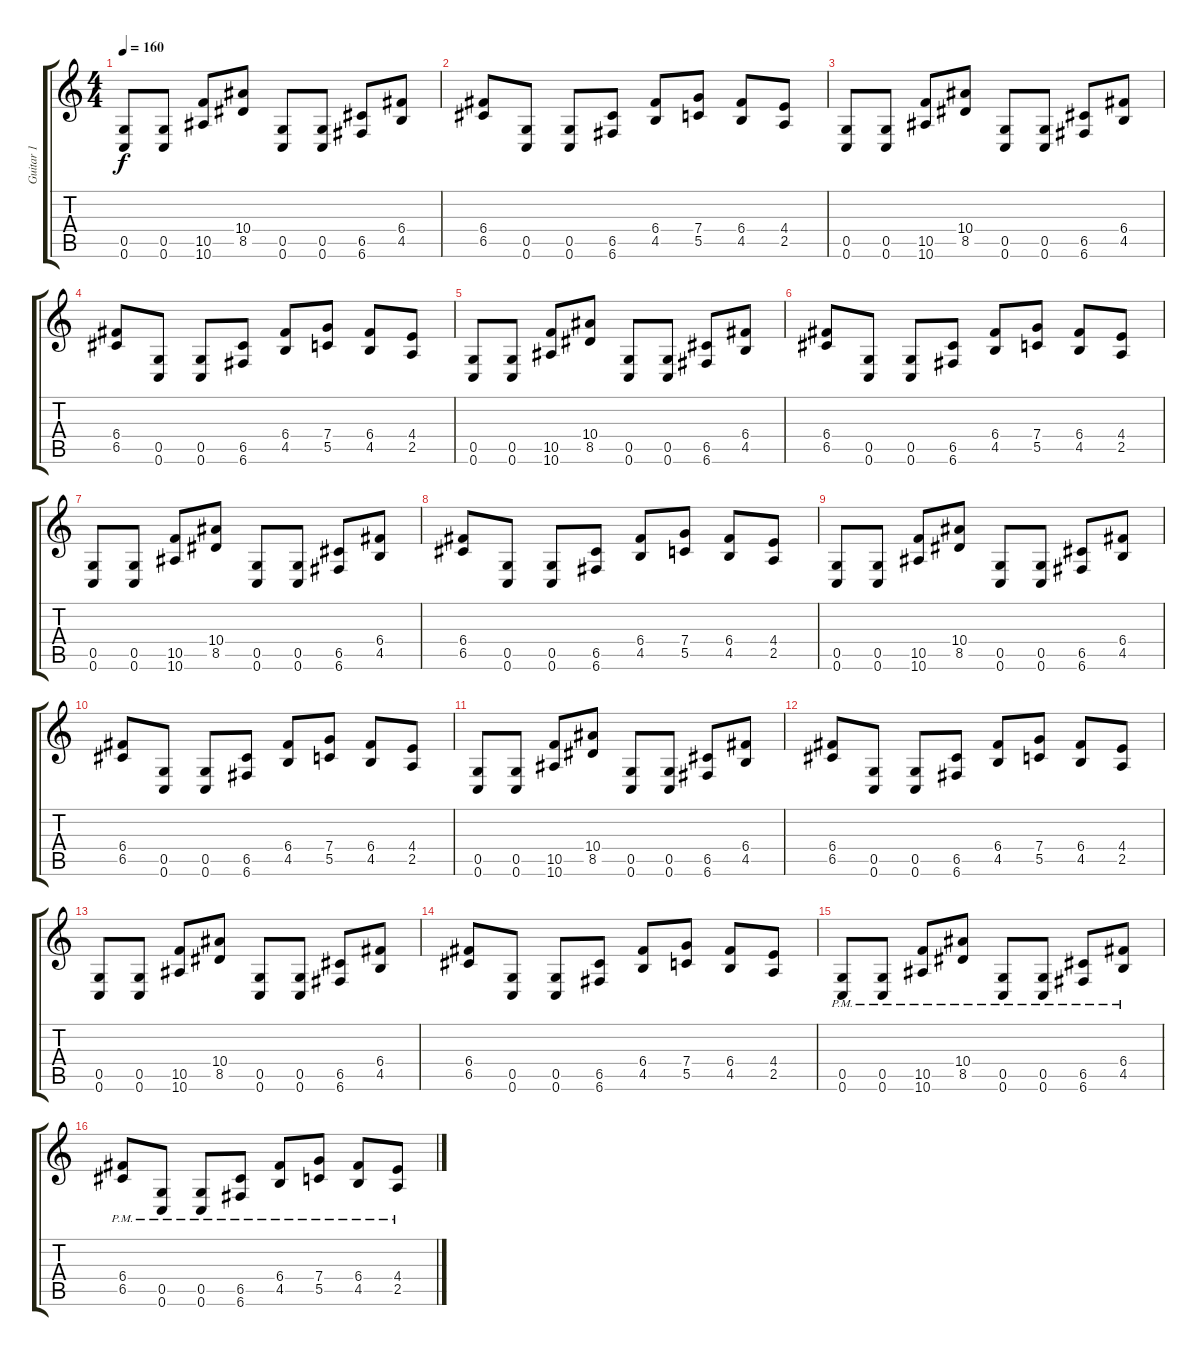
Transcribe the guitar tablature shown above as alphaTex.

\track ("Guitar 1" "Guitar 1") {instrument distortionguitar}
\staff {score tabs}
\tuning (D4 A3 F3 C3 G2 C2) {hide}
\ts (4 4)
\tempo 160
\clef g2
\ks c
(0.5 0.6).8{dy f} (0.5 0.6).8 (10.5 10.6).8 (10.4 8.5).8 (0.5 0.6).8 (0.5 0.6).8 (6.5 6.6).8 (6.4 4.5).8 |
(6.4 6.5).8 (0.5 0.6).8 (0.5 0.6).8 (6.5 6.6).8 (6.4 4.5).8 (7.4 5.5).8 (6.4 4.5).8 (4.4 2.5).8 |
(0.5 0.6).8 (0.5 0.6).8 (10.5 10.6).8 (10.4 8.5).8 (0.5 0.6).8 (0.5 0.6).8 (6.5 6.6).8 (6.4 4.5).8 |
(6.4 6.5).8 (0.5 0.6).8 (0.5 0.6).8 (6.5 6.6).8 (6.4 4.5).8 (7.4 5.5).8 (6.4 4.5).8 (4.4 2.5).8 |
(0.5 0.6).8 (0.5 0.6).8 (10.5 10.6).8 (10.4 8.5).8 (0.5 0.6).8 (0.5 0.6).8 (6.5 6.6).8 (6.4 4.5).8 |
(6.4 6.5).8 (0.5 0.6).8 (0.5 0.6).8 (6.5 6.6).8 (6.4 4.5).8 (7.4 5.5).8 (6.4 4.5).8 (4.4 2.5).8 |
(0.5 0.6).8 (0.5 0.6).8 (10.5 10.6).8 (10.4 8.5).8 (0.5 0.6).8 (0.5 0.6).8 (6.5 6.6).8 (6.4 4.5).8 |
(6.4 6.5).8 (0.5 0.6).8 (0.5 0.6).8 (6.5 6.6).8 (6.4 4.5).8 (7.4 5.5).8 (6.4 4.5).8 (4.4 2.5).8 |
(0.5 0.6).8 (0.5 0.6).8 (10.5 10.6).8 (10.4 8.5).8 (0.5 0.6).8 (0.5 0.6).8 (6.5 6.6).8 (6.4 4.5).8 |
(6.4 6.5).8 (0.5 0.6).8 (0.5 0.6).8 (6.5 6.6).8 (6.4 4.5).8 (7.4 5.5).8 (6.4 4.5).8 (4.4 2.5).8 |
(0.5 0.6).8 (0.5 0.6).8 (10.5 10.6).8 (10.4 8.5).8 (0.5 0.6).8 (0.5 0.6).8 (6.5 6.6).8 (6.4 4.5).8 |
(6.4 6.5).8 (0.5 0.6).8 (0.5 0.6).8 (6.5 6.6).8 (6.4 4.5).8 (7.4 5.5).8 (6.4 4.5).8 (4.4 2.5).8 |
(0.5 0.6).8 (0.5 0.6).8 (10.5 10.6).8 (10.4 8.5).8 (0.5 0.6).8 (0.5 0.6).8 (6.5 6.6).8 (6.4 4.5).8 |
(6.4 6.5).8 (0.5 0.6).8 (0.5 0.6).8 (6.5 6.6).8 (6.4 4.5).8 (7.4 5.5).8 (6.4 4.5).8 (4.4 2.5).8 |
(0.5{pm} 0.6{pm}).8{instrument distortionguitar} (0.5{pm} 0.6{pm}).8 (10.5{pm} 10.6{pm}).8 (10.4{pm} 8.5{pm}).8 (0.5{pm} 0.6{pm}).8 (0.5{pm} 0.6{pm}).8 (6.5{pm} 6.6{pm}).8 (6.4{pm} 4.5{pm}).8 |
(6.4{pm} 6.5{pm}).8 (0.5{pm} 0.6{pm}).8 (0.5{pm} 0.6{pm}).8 (6.5{pm} 6.6{pm}).8 (6.4{pm} 4.5{pm}).8 (7.4{pm} 5.5{pm}).8 (6.4{pm} 4.5{pm}).8 (4.4{pm} 2.5{pm}).8
